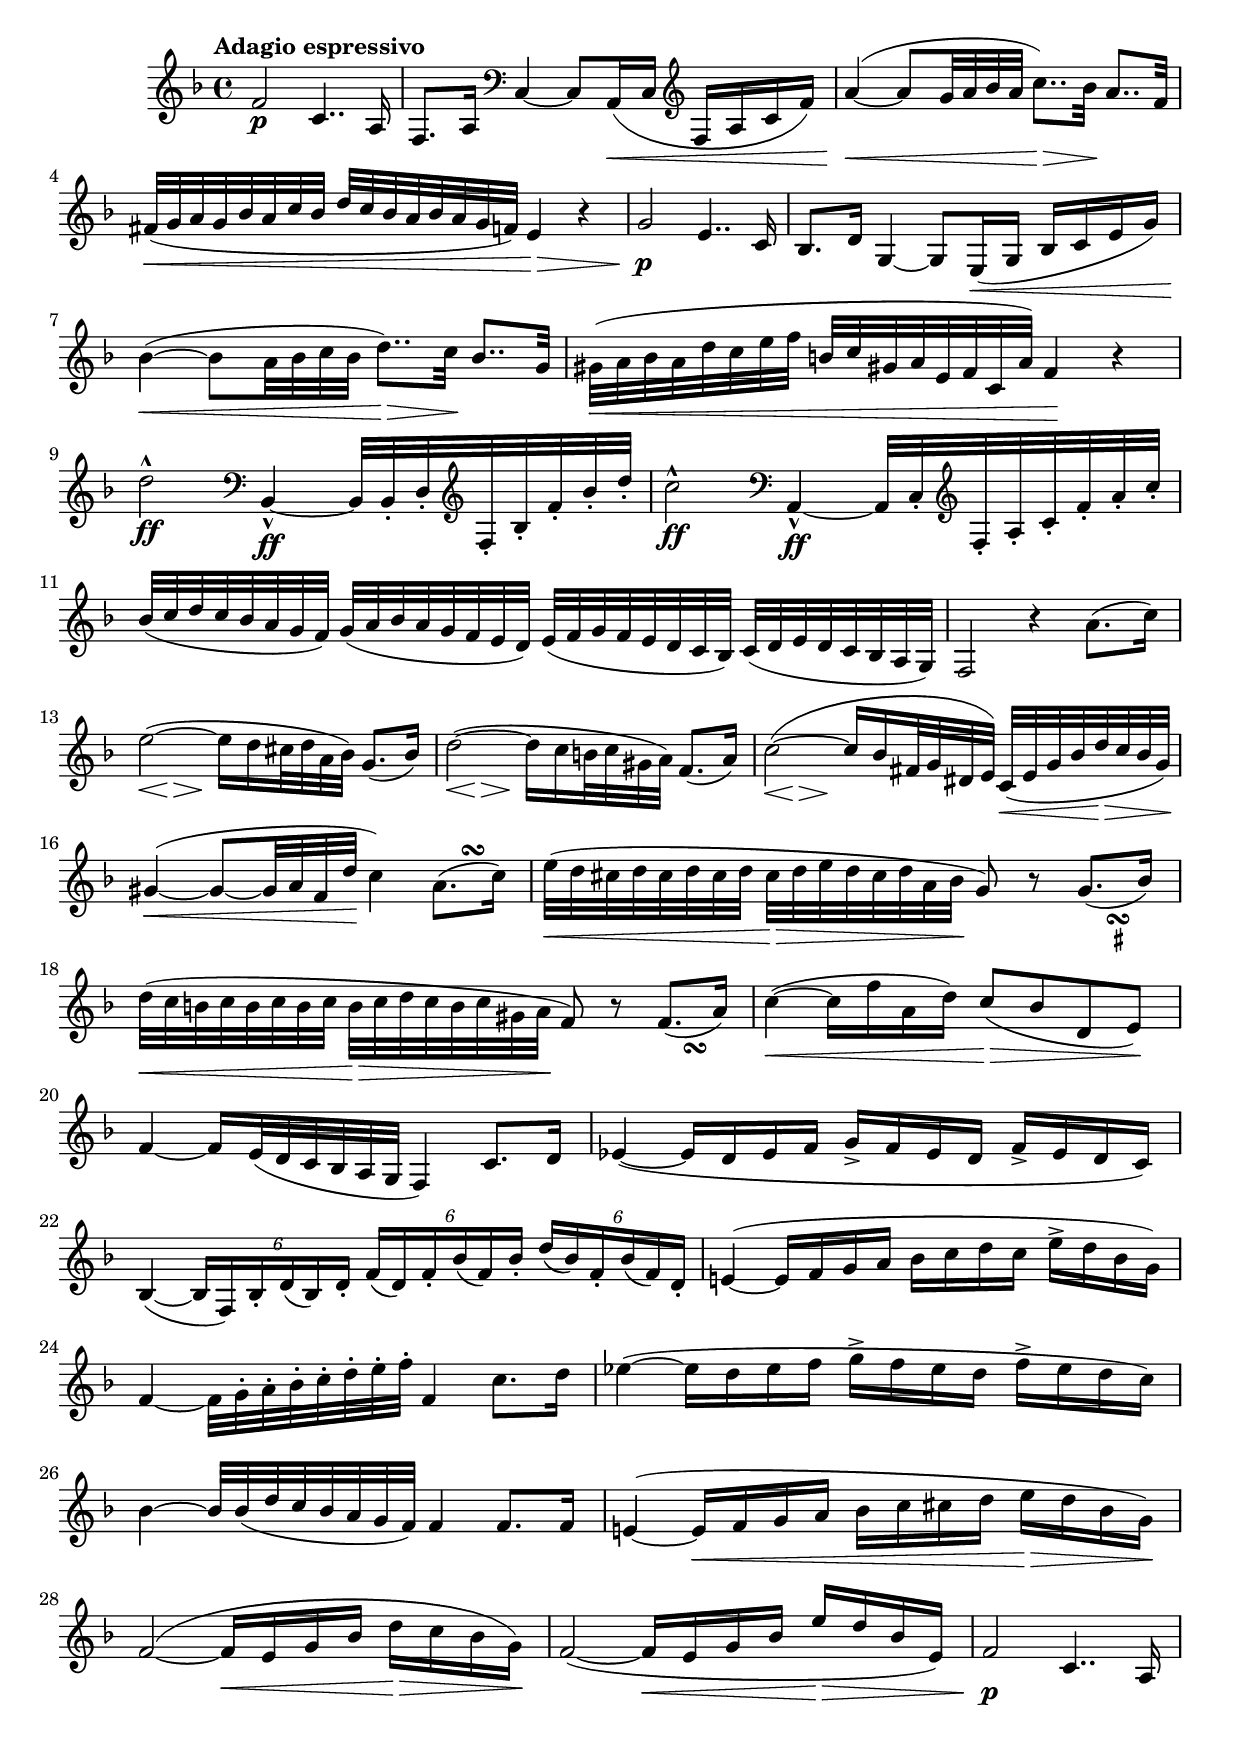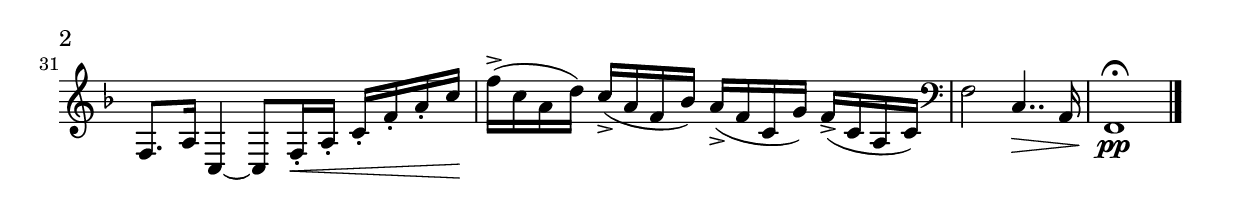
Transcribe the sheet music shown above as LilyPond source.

\version "2.22.0"

\include "settings.ily"

\language "english"

\relative {
  \transposition f

  \tempo "Adagio espressivo"

  \key f \major
  \time 4/4

  f'2 \p c4.. a16 |
  f8. a16 \clef \bass-clef-name c,4~8 a16( \< c #(if (not (string=? bass-clef-name "bass^8")) #{ \clef "treble" #}) f a c f) |
  #(if (string=? bass-clef-name "bass^8") #{ \clef "treble" #}) a4~( \< a8 g32 a b-flat a c8..) \> b-flat32 \! a8.. f32 |
  f-sharp32( \< g a g b-flat a c b-flat d c b-flat a b-flat a g f) e4 \> r |
  g2 \p e4.. c16 |
  b-flat8. d16 g,4~8 e16( \< g b-flat c e g) |
  b-flat4~( \< b-flat8 a32 b-flat c b-flat d8..) \> c32 \! b-flat8.. g32 |
  g-sharp32( \< a b-flat a d c e f b, c g-sharp! a e f c a') f4 \! r |
  d'2-^ \ff \clef \bass-clef-name b-flat,,4-^~ \ff b-flat32 b-flat-. d-. #(if (not (string=? bass-clef-name "bass^8")) #{ \clef "treble" #}) f-. b-flat-. #(if (string=? bass-clef-name "bass^8") #{ \clef "treble" #}) f'-. b-flat-. d-. |
  c2-^ \ff \clef \bass-clef-name a,,4-^~ \ff a32 c-. #(if (not (string=? bass-clef-name "bass^8")) #{ \clef "treble" #}) f-. a-. c-. #(if (string=? bass-clef-name "bass^8") #{ \clef "treble" #}) f-. a-. c-. |
  b-flat32( c d c b-flat a g f) g( a b-flat a g f e d) e( f g f e d c b-flat) c( d e d c b-flat a g) |
  f2 r4 a'8.( c16) |

  <<
    { e2~( }
    {
      \override Hairpin.minimum-length = #3
      s4*2/3 \< s \> s \!
      \revert Hairpin.minimum-length
    }
  >> e16 d c-sharp32 d a b-flat) g8.( b-flat16) |
  <<
    { d2~( }
    {
      \override Hairpin.minimum-length = #3
      s4*2/3 \< s \> s \!
      \revert Hairpin.minimum-length
    }
  >> d16 c b32 c g-sharp a) f8.( a16) |
  <<
    { c2~( }
    {
      \override Hairpin.minimum-length = #3
      s4*2/3 \< s \> s \!
      \revert Hairpin.minimum-length
    }
  >> c16 b-flat f-sharp32 g d-sharp e) c( \< e g b-flat d \> c b-flat g) |
  g-sharp4~( \< g-sharp8~32 a f d' \! c4)
    <<
      { a8.( c16) }
      { s8 s^\markup { \musicglyph #"scripts.turn" } }
    >> |

  e32( \< d c-sharp d c-sharp d c-sharp d c-sharp \> d e d c-sharp d a b-flat \! g8) r
    <<
      { g8.( b-flat16) }
      { s8 s_\markup { \override #'(baseline-skip . 2) \halign #0 \center-column { \musicglyph #"scripts.turn" \tiny \sharp } } }
    >> |
  d32( \< c b c b c b c b \> c d c b c g-sharp a \! f8) r
    <<
      { f8.( a16) }
      { s8 s_\markup { \musicglyph #"scripts.turn" } }
    >> |
  c4~( \< c16 f a, d) c8( \> b-flat d, e) \! |
  f4~ f16 e32( d c b-flat a g f4) c'8. d16 |

  e-flat4~( e-flat16 d e-flat f g-> f e-flat d f-> e-flat d c) |
  b-flat4~( \tuplet 6/4 4 { b-flat16 f) b-flat-. d( b-flat) d-. f( d) f-. b-flat( f) b-flat-. d( b-flat) f-. b-flat( f) d-. }
  \override Script #'avoid-slur = #'inside
  e-natural!4~( e16 f g a b-flat c d c e-> d b-flat g) |
  \revert Script #'avoid-slur
  f4~32 g-. a-. b-flat-. c-. d-. e-. f-. f,4 c'8. d16 |

  e-flat4~( e-flat16 d e-flat f g-> f e-flat d f-> e-flat d c) |
  b-flat4~32 b-flat( d c b-flat a g f) f4 f8. f16 |
  e-natural!4~( e16 \< f g a b-flat c c-sharp d e \> d b-flat g) \! |
  f2~( f16 \< e g b-flat d \> c b-flat g) \! |
  f2~( f16 \< e g b-flat e \> d b-flat e,) |

  f2 \p c4.. a16 |
  f8. a16 c,4~8 f16-. \< a-. c-. f-. a-. c \! |
  f16->( c a d) c->( a f b-flat) a->( f c g') f->( c a c) |
  \clef \bass-clef-name f,2 c4.. \> a16 |
  f1\fermata \pp | \bar "|."
}
